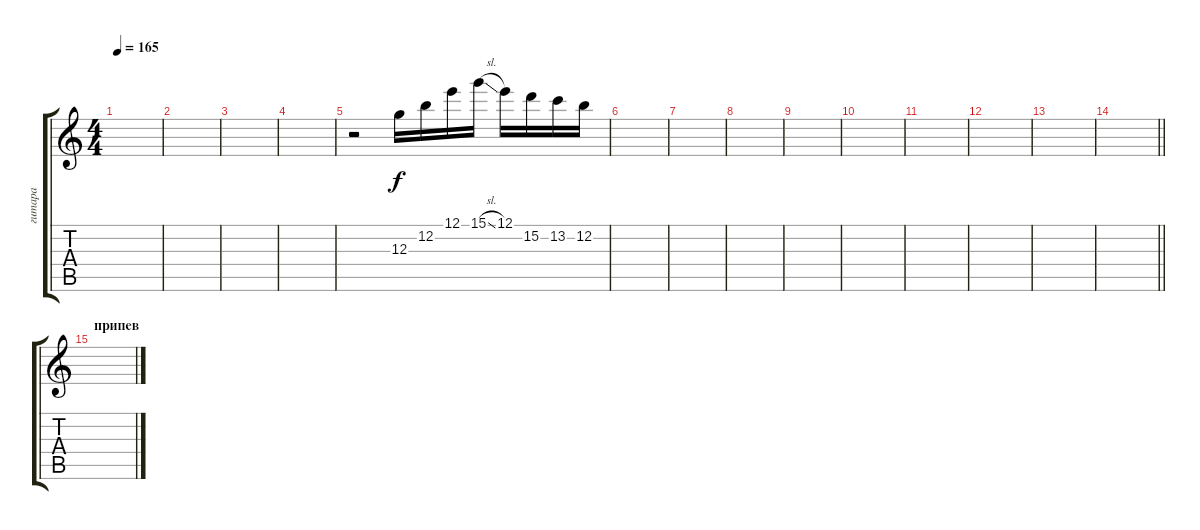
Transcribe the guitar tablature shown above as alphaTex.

\track ("гитара" "гитара") {instrument overdrivenguitar}
\staff {score tabs}
\tuning (E4 B3 G3 D3 A2 E2) {hide}
\ts (4 4)
\tempo 165
\clef g2
\ks c
|
|
|
|
r.2 12.3.16 12.2.16 12.1.16 15.1{sl}.16 12.1.16 15.2.16 13.2.16 12.2.16 |
|
|
|
|
|
|
|
|
\barLineRight lightlight
|
\section ("" "припев")
